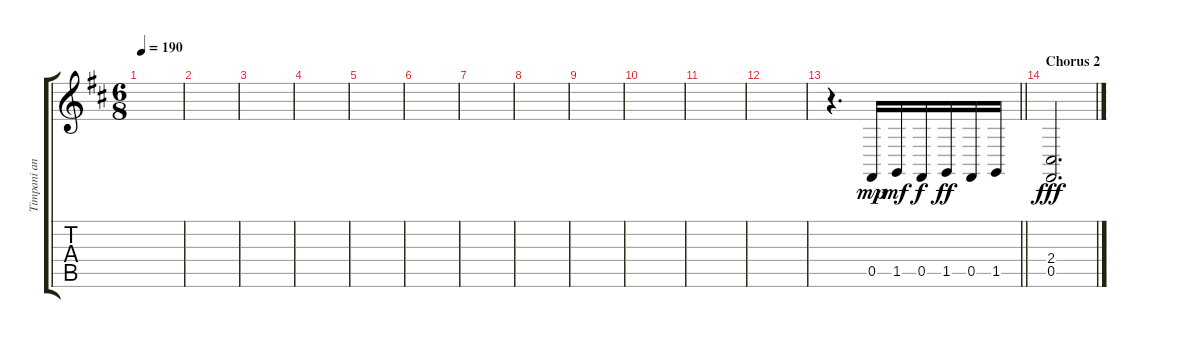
\track ("Timpani and etc." "Timpani an") {instrument timpani}
\staff {score tabs}
\tuning (Db5 Ab3 E3 B2 Gb2 B1) {hide}
\ts (6 8)
\tempo 190
\clef g2
\ks bminor
|
|
|
|
|
|
|
|
|
|
|
|
\barLineRight lightlight
r.4{d} 0.5.16{dy mp} 1.5.16{dy mf} 0.5.16{dy f} 1.5.16{dy ff} 0.5.16 1.5.16 |
\section ("" "Chorus 2")
(2.4 0.5).2{d dy fff}
